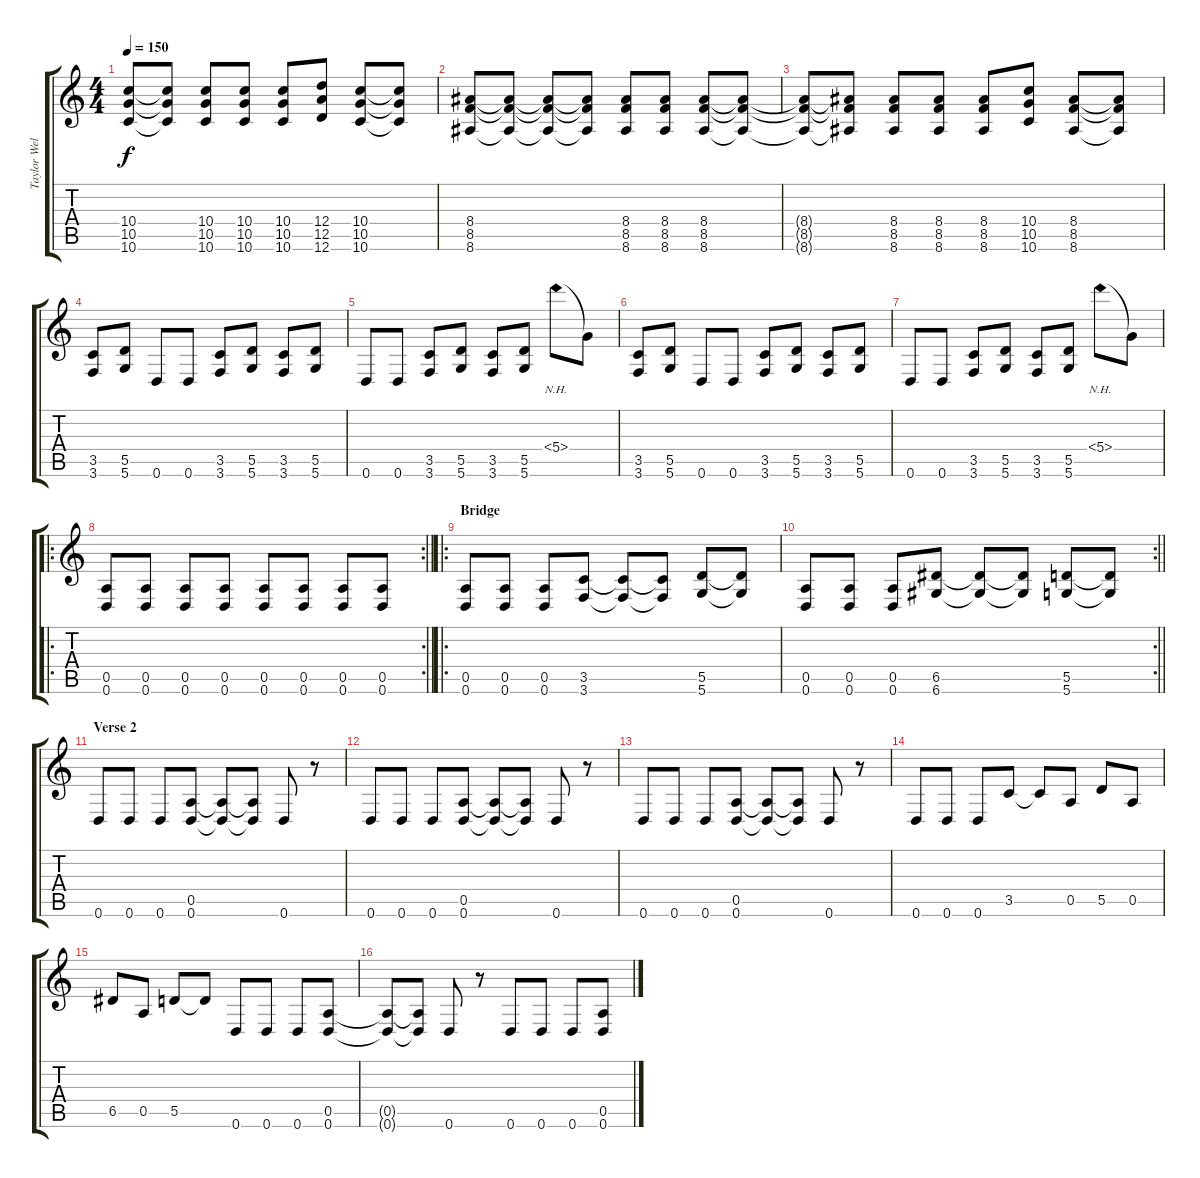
\track ("Taylor Welcher" "Taylor Wel") {instrument distortionguitar}
\staff {score tabs}
\tuning (E4 B3 G3 D3 A2 D2) {hide}
\ts (4 4)
\tempo 150
\clef g2
\ks c
(10.4{t} 10.5{t} 10.6{t}).8{dy f} (10.4{t} 10.5{t} 10.6{t}).8 (10.4 10.5 10.6).8 (10.4 10.5 10.6).8 (10.4 10.5 10.6).8 (12.4 12.5 12.6).8 (10.4 10.5 10.6).8 (10.4{t} 10.5{t} 10.6{t}).8 |
(8.4 8.5 8.6).8 (8.4{t} 8.5{t} 8.6{t}).8 (8.4{t} 8.5{t} 8.6{t}).8 (8.4{t} 8.5{t} 8.6{t}).8 (8.4 8.5 8.6).8 (8.4 8.5 8.6).8 (8.4 8.5 8.6).8 (8.4{t} 8.5{t} 8.6{t}).8 |
(8.4{t} 8.5{t} 8.6{t}).8 (8.4{t} 8.5{t} 8.6{t}).8 (8.4 8.5 8.6).8 (8.4 8.5 8.6).8 (8.4 8.5 8.6).8 (10.4 10.5 10.6).8 (8.4 8.5 8.6).8 (8.4{t} 8.5{t} 8.6{t}).8 |
(3.5 3.6).8 (5.5 5.6).8 0.6.8 0.6.8 (3.5 3.6).8 (5.5 5.6).8 (3.5 3.6).8 (5.5 5.6).8 |
0.6.8 0.6.8 (3.5 3.6).8 (5.5 5.6).8 (3.5 3.6).8 (5.5 5.6).8 5.4{nh}.8 5.4{t}.8 |
(3.5 3.6).8 (5.5 5.6).8 0.6.8 0.6.8 (3.5 3.6).8 (5.5 5.6).8 (3.5 3.6).8 (5.5 5.6).8 |
0.6.8 0.6.8 (3.5 3.6).8 (5.5 5.6).8 (3.5 3.6).8 (5.5 5.6).8 5.4{nh}.8 5.4{t}.8 |
\ro
\rc 2
\barLineRight lightlight
(0.5 0.6).8 (0.5 0.6).8 (0.5 0.6).8 (0.5 0.6).8 (0.5 0.6).8 (0.5 0.6).8 (0.5 0.6).8 (0.5 0.6).8 |
\ro
\section ("" "Bridge")
(0.5 0.6).8 (0.5 0.6).8 (0.5 0.6).8 (3.5 3.6).8 (3.5{t} 3.6{t}).8 (3.5{t} 3.6{t}).8 (5.5 5.6).8 (5.5{t} 5.6{t}).8 |
\rc 2
\barLineRight lightlight
(0.5 0.6).8 (0.5 0.6).8 (0.5 0.6).8 (6.5 6.6).8 (6.5{t} 6.6{t}).8 (6.5{t} 6.6{t}).8 (5.5 5.6).8 (5.5{t} 5.6{t}).8 |
\section ("" "Verse 2")
0.6.8 0.6.8 0.6.8 (0.5 0.6).8 (0.5{t} 0.6{t}).8 (0.5{t} 0.6{t}).8 0.6.8 r.8 |
0.6.8 0.6.8 0.6.8 (0.5 0.6).8 (0.5{t} 0.6{t}).8 (0.5{t} 0.6{t}).8 0.6.8 r.8 |
0.6.8 0.6.8 0.6.8 (0.5 0.6).8 (0.5{t} 0.6{t}).8 (0.5{t} 0.6{t}).8 0.6.8 r.8 |
0.6.8 0.6.8 0.6.8 3.5.8 3.5{t}.8 0.5.8 5.5.8 0.5.8 |
6.5.8 0.5.8 5.5.8 5.5{t}.8 0.6.8 0.6.8 0.6.8 (0.5 0.6).8 |
(0.5{t} 0.6{t}).8 (0.5{t} 0.6{t}).8 0.6.8 r.8 0.6.8 0.6.8 0.6.8 (0.5 0.6).8
